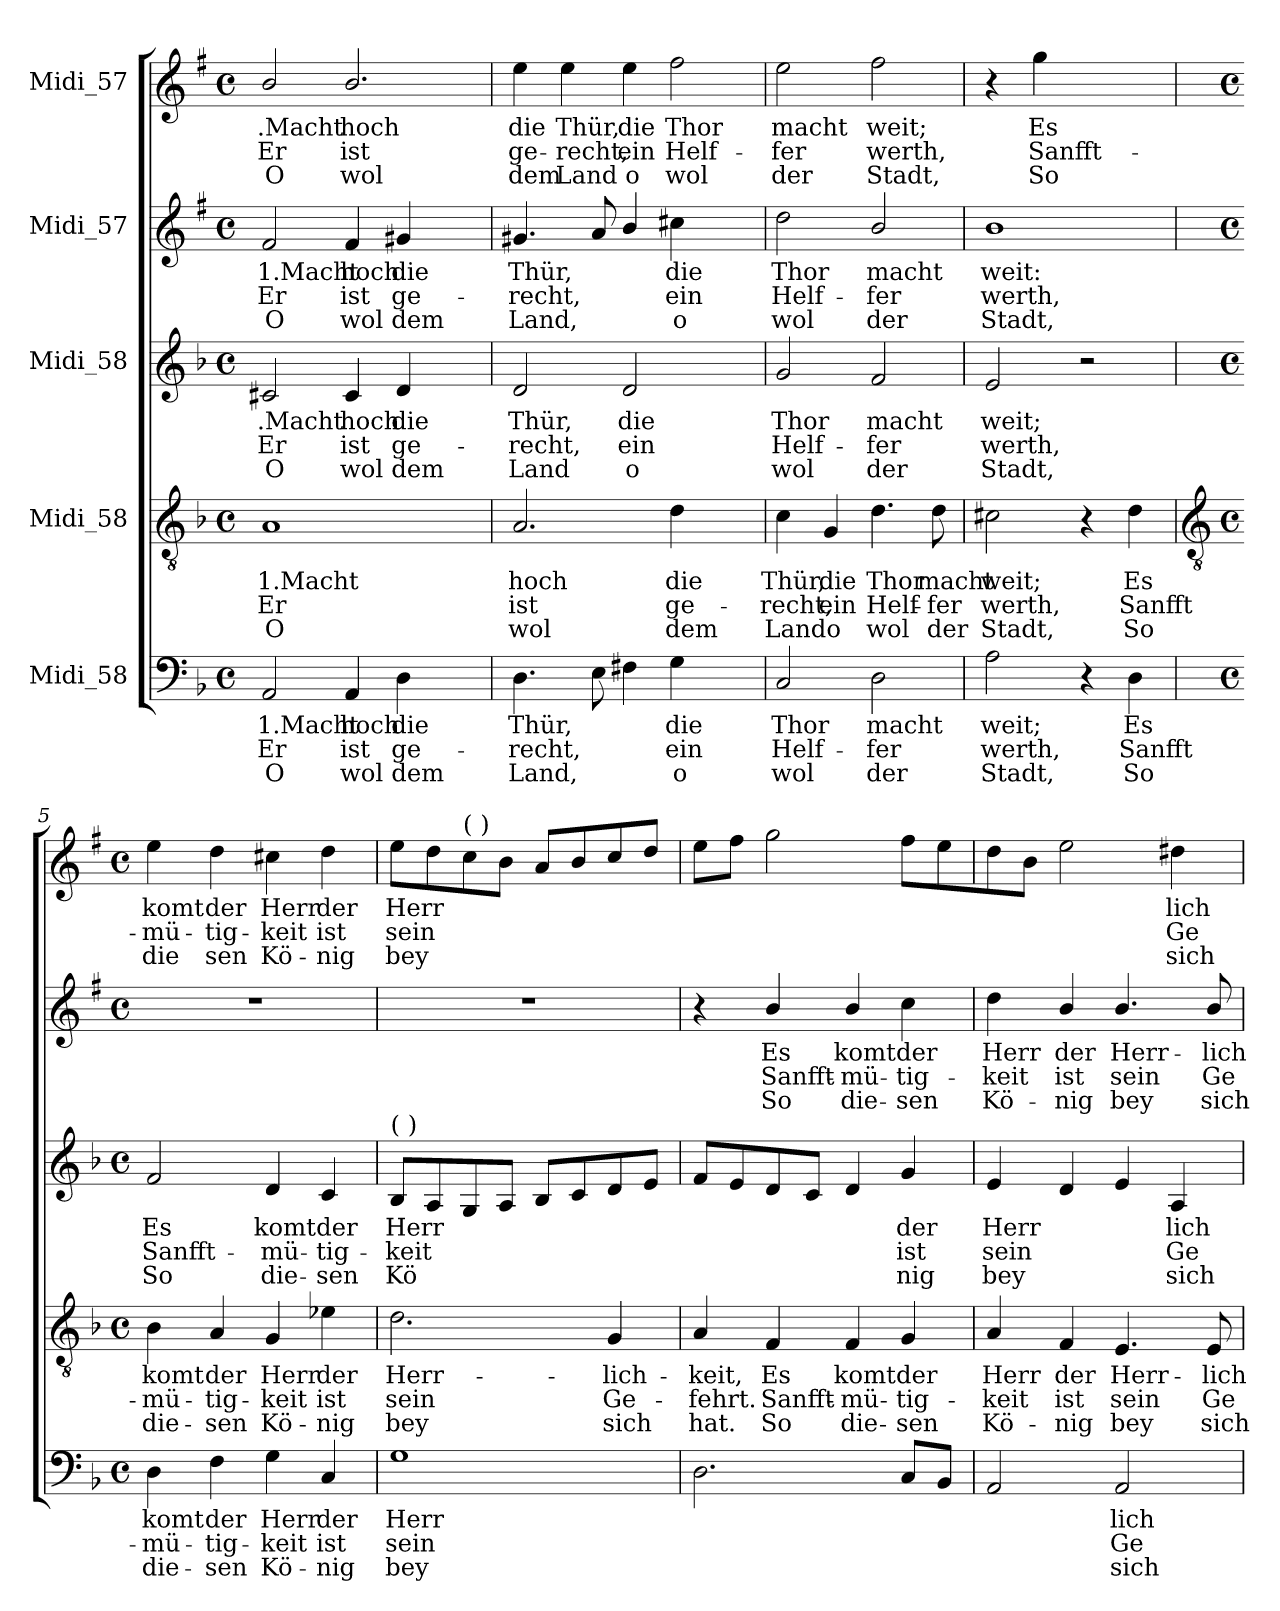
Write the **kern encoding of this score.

**kern	**text	**text	**text	**kern	**text	**text	**text	**kern	**text	**text	**text	**kern	**text	**text	**text	**kern	**text	**text	**text
*part5	*part5	*part5	*part5	*part4	*part4	*part4	*part4	*part3	*part3	*part3	*part3	*part2	*part2	*part2	*part2	*part1	*part1	*part1	*part1
*staff5	*staff5	*staff5	*staff5	*staff4	*staff4	*staff4	*staff4	*staff3	*staff3	*staff3	*staff3	*staff2	*staff2	*staff2	*staff2	*staff1	*staff1	*staff1	*staff1
*I"Midi_58	*	*	*	*I"Midi_58	*	*	*	*I"Midi_58	*	*	*	*I"Midi_57	*	*	*	*I"Midi_57	*	*	*
*clefF4	*	*	*	*clefGv2	*	*	*	*clefG2	*	*	*	*clefG2	*	*	*	*clefG2	*	*	*
*	*	*	*	*	*	*	*	*	*	*	*	*ITrd1c2	*	*	*	*ITrd1c2	*	*	*
*k[b-]	*	*	*	*k[b-]	*	*	*	*k[b-]	*	*	*	*k[b-]	*	*	*	*k[b-]	*	*	*
*F:	*	*	*	*F:	*	*	*	*F:	*	*	*	*F:	*	*	*	*F:	*	*	*
*M4/4	*	*	*	*M4/4	*	*	*	*M4/4	*	*	*	*M4/4	*	*	*	*M4/4	*	*	*
*met(c)	*	*	*	*met(c)	*	*	*	*met(c)	*	*	*	*met(c)	*	*	*	*met(c)	*	*	*
=1	=1	=1	=1	=1	=1	=1	=1	=1	=1	=1	=1	=1	=1	=1	=1	=1	=1	=1	=1
!	!LO:LY:b	!LO:LY:b	!LO:LY:b	!	!LO:LY:b	!LO:LY:b	!LO:LY:b	!	!LO:LY:b	!LO:LY:b	!LO:LY:b	!	!LO:LY:b	!LO:LY:b	!LO:LY:b	!	!LO:LY:b	!LO:LY:b	!LO:LY:b
2AA/	1.Macht	Er	O	1A	1.Macht	Er	O	2c#X/	.Macht	Er	O	2e/	1.Macht	Er	O	2a/	.Macht	Er	O
!	!LO:LY:b	!LO:LY:b	!LO:LY:b	!	!	!	!	!	!LO:LY:b	!LO:LY:b	!LO:LY:b	!	!LO:LY:b	!LO:LY:b	!LO:LY:b	!	!LO:LY:b	!LO:LY:b	!LO:LY:b
4AA/	hoch	ist	wol	.	.	.	.	4c#/	hoch	ist	wol	4e/	hoch	ist	wol	2.a/	hoch	ist	wol
!	!LO:LY:b	!LO:LY:b	!LO:LY:b	!	!	!	!	!	!LO:LY:b	!LO:LY:b	!LO:LY:b	!	!LO:LY:b	!LO:LY:b	!LO:LY:b	!	!	!	!
4D\	die	ge-	-dem	.	.	.	.	4d/	die	ge-	-dem	4f#X/	die	ge-	-dem	.	.	.	.
4ryy	.	.	.	4ryy	.	.	.	4ryy	.	.	.	4ryy	.	.	.	.	.	.	.
=2	=2	=2	=2	=2	=2	=2	=2	=2	=2	=2	=2	=2	=2	=2	=2	=2	=2	=2	=2
!	!LO:LY:b	!LO:LY:b	!LO:LY:b	!	!LO:LY:b	!LO:LY:b	!LO:LY:b	!	!LO:LY:b	!LO:LY:b	!LO:LY:b	!	!LO:LY:b	!LO:LY:b	!LO:LY:b	!	!LO:LY:b	!LO:LY:b	!LO:LY:b
4.D\	Thür,	recht,	Land,	2.A/	hoch	ist	wol	2d/	Thür,	recht,	Land	4.f#/	Thür,	recht,	Land,	4dd\	die	ge-	-dem
!	!	!	!	!	!	!	!	!	!	!	!	!	!	!	!	!	!LO:LY:b	!LO:LY:b	!LO:LY:b
.	.	.	.	.	.	.	.	.	.	.	.	.	.	.	.	4dd\	Thür,	recht,	Land
8E\	.	.	.	.	.	.	.	.	.	.	.	8g/	.	.	.	.	.	.	.
!	!	!	!	!	!	!	!	!	!LO:LY:b	!LO:LY:b	!LO:LY:b	!	!	!	!	!	!LO:LY:b	!LO:LY:b	!LO:LY:b
4F#X\	.	.	.	.	.	.	.	2d/	die	ein	o	4a/	.	.	.	4dd\	die	ein	o
!	!LO:LY:b	!LO:LY:b	!LO:LY:b	!	!LO:LY:b	!LO:LY:b	!LO:LY:b	!	!	!	!	!	!LO:LY:b	!LO:LY:b	!LO:LY:b	!	!LO:LY:b	!LO:LY:b	!LO:LY:b
4G\	die	ein	o	4d\	die	ge-	-dem	.	.	.	.	4bn\	die	ein	o	2ee\	Thor	Helf-	-wol
4ryy	.	.	.	4ryy	.	.	.	4ryy	.	.	.	4ryy	.	.	.	.	.	.	.
=3	=3	=3	=3	=3	=3	=3	=3	=3	=3	=3	=3	=3	=3	=3	=3	=3	=3	=3	=3
!	!LO:LY:b	!LO:LY:b	!LO:LY:b	!	!LO:LY:b	!LO:LY:b	!LO:LY:b	!	!LO:LY:b	!LO:LY:b	!LO:LY:b	!	!LO:LY:b	!LO:LY:b	!LO:LY:b	!	!LO:LY:b	!LO:LY:b	!LO:LY:b
2C/	Thor	Helf-	-wol	4c\	Thür,	recht,	Land	2g/	Thor	Helf-	-wol	2cc\	Thor	Helf-	-wol	2dd\	macht	fer	der
!	!	!	!	!	!LO:LY:b	!LO:LY:b	!LO:LY:b	!	!	!	!	!	!	!	!	!	!	!	!
.	.	.	.	4G/	die	ein	o	.	.	.	.	.	.	.	.	.	.	.	.
!	!LO:LY:b	!LO:LY:b	!LO:LY:b	!	!LO:LY:b	!LO:LY:b	!LO:LY:b	!	!LO:LY:b	!LO:LY:b	!LO:LY:b	!	!LO:LY:b	!LO:LY:b	!LO:LY:b	!	!LO:LY:b	!LO:LY:b	!LO:LY:b
2D\	macht	fer	der	4.d\	Thor	Helf-	-wol	2f/	macht	fer	der	2a/	macht	fer	der	2ee\	weit;	werth,	Stadt,
!	!	!	!	!	!LO:LY:b	!LO:LY:b	!LO:LY:b	!	!	!	!	!	!	!	!	!	!	!	!
.	.	.	.	8d\	macht	fer	der	.	.	.	.	.	.	.	.	.	.	.	.
=4	=4	=4	=4	=4	=4	=4	=4	=4	=4	=4	=4	=4	=4	=4	=4	=4	=4	=4	=4
!	!LO:LY:b	!LO:LY:b	!LO:LY:b	!	!LO:LY:b	!LO:LY:b	!LO:LY:b	!	!LO:LY:b	!LO:LY:b	!LO:LY:b	!	!LO:LY:b	!LO:LY:b	!LO:LY:b	!	!	!	!
2A\	weit;	werth,	Stadt,	2c#X\	weit;	werth,	Stadt,	2e/	weit;	werth,	Stadt,	1a	weit:	werth,	Stadt,	4r	.	.	.
!	!	!	!	!	!	!	!	!	!	!	!	!	!	!	!	!	!LO:LY:b	!LO:LY:b	!LO:LY:b
.	.	.	.	.	.	.	.	.	.	.	.	.	.	.	.	4ff\	Es	Sanfft-	-So
4r	.	.	.	4r	.	.	.	2r	.	.	.	.	.	.	.	2ryy	.	.	.
!	!LO:LY:b	!LO:LY:b	!LO:LY:b	!	!LO:LY:b	!LO:LY:b	!LO:LY:b	!	!	!	!	!	!	!	!	!	!	!	!
4D\	Es	Sanfft-	-So	4d\	Es	Sanfft-	-So	.	.	.	.	.	.	.	.	.	.	.	.
!!LO:LB:g=z
=5	=5	=5	=5	=5	=5	=5	=5	=5	=5	=5	=5	=5	=5	=5	=5	=5	=5	=5	=5
*	*	*	*	*clefGv2	*	*	*	*	*	*	*	*	*	*	*	*	*	*	*
*M4/4	*	*	*	*M4/4	*	*	*	*M4/4	*	*	*	*M4/4	*	*	*	*M4/4	*	*	*
*met(c)	*	*	*	*met(c)	*	*	*	*met(c)	*	*	*	*met(c)	*	*	*	*met(c)	*	*	*
!	!LO:LY:b	!LO:LY:b	!LO:LY:b	!	!LO:LY:b	!LO:LY:b	!LO:LY:b	!	!LO:LY:b	!LO:LY:b	!LO:LY:b	!	!	!	!	!	!LO:LY:b	!LO:LY:b	!LO:LY:b
*	*	*	*	*^	*	*	*	*	*	*	*	*	*	*	*	*	*	*	*
4D\	komt	mü-	-die-	4B-\	4B-\yy	komt	mü-	-die-	2f/	Es	Sanfft-	-So	1r	.	.	.	4dd\	komt	mü-	-die
!	!LO:LY:b	!LO:LY:b	!LO:LY:b	!	!	!LO:LY:b	!LO:LY:b	!LO:LY:b	!	!	!	!	!	!	!	!	!	!LO:LY:b	!LO:LY:b	!LO:LY:b
4F\	-der	tig-	-sen	4A/	4A/yy	-der	tig-	-sen	.	.	.	.	.	.	.	.	4cc\	der	tig-	-sen
!	!LO:LY:b	!LO:LY:b	!LO:LY:b	!	!	!LO:LY:b	!LO:LY:b	!LO:LY:b	!	!LO:LY:b	!LO:LY:b	!LO:LY:b	!	!	!	!	!	!LO:LY:b	!LO:LY:b	!LO:LY:b
4G\	Herr	keit	Kö-	4G/	4G/yy	Herr	keit	Kö-	4d/	komt	mü-	-die-	.	.	.	.	4bn\	Herr	keit	Kö-
!	!LO:LY:b	!LO:LY:b	!LO:LY:b	!	!	!LO:LY:b	!LO:LY:b	!LO:LY:b	!	!LO:LY:b	!LO:LY:b	!LO:LY:b	!	!	!	!	!	!LO:LY:b	!LO:LY:b	!LO:LY:b
4C/	-der	ist	nig	4e-X\	4e-X\yy	-der	ist	nig	4c/	-der	tig-	-sen	.	.	.	.	4cc\	-der	ist	nig
=6	=6	=6	=6	=6	=6	=6	=6	=6	=6	=6	=6	=6	=6	=6	=6	=6	=6	=6	=6	=6
!	!	!	!	!	!	!	!	!	!LO:TX:a:t=(  )	!	!	!	!	!	!	!	!	!	!	!
!	!LO:LY:b	!LO:LY:b	!LO:LY:b	!	!	!LO:LY:b	!LO:LY:b	!LO:LY:b	!	!LO:LY:b	!LO:LY:b	!LO:LY:b	!	!	!	!	!	!LO:LY:b	!LO:LY:b	!LO:LY:b
1G	Herr	sein	bey	2.d\	2.d\yy	Herr-	-sein	bey	8B-/L	Herr	keit	Kö	1r	.	.	.	8dd\L	Herr	sein	bey
.	.	.	.	.	.	.	.	.	8A/	.	.	.	.	.	.	.	8cc\	.	.	.
!	!	!	!	!	!	!	!	!	!	!	!	!	!	!	!	!	!LO:TX:a:t=(  )	!	!	!
.	.	.	.	.	.	.	.	.	8G/	.	.	.	.	.	.	.	8b-\	.	.	.
.	.	.	.	.	.	.	.	.	8A/J	.	.	.	.	.	.	.	8a\J	.	.	.
.	.	.	.	.	.	.	.	.	8B-/L	.	.	.	.	.	.	.	8g/L	.	.	.
.	.	.	.	.	.	.	.	.	8c/	.	.	.	.	.	.	.	8a/	.	.	.
!	!	!	!	!	!	!LO:LY:b	!LO:LY:b	!LO:LY:b	!	!	!	!	!	!	!	!	!	!	!	!
.	.	.	.	4G/	4G/yy	lich-	-Ge-	-sich	8d/	.	.	.	.	.	.	.	8b-/	.	.	.
.	.	.	.	.	.	.	.	.	8e/J	.	.	.	.	.	.	.	8cc/J	.	.	.
=7	=7	=7	=7	=7	=7	=7	=7	=7	=7	=7	=7	=7	=7	=7	=7	=7	=7	=7	=7	=7
!	!	!	!	!	!	!LO:LY:b	!LO:LY:b	!LO:LY:b	!	!	!	!	!	!	!	!	!	!	!	!
2.D\	.	.	.	4A/	4A/yy	keit,	fehrt.	hat.	8f/L	.	.	.	4r	.	.	.	8dd\L	.	.	.
.	.	.	.	.	.	.	.	.	8e/	.	.	.	.	.	.	.	8ee\J	.	.	.
!	!	!	!	!	!	!LO:LY:b	!LO:LY:b	!LO:LY:b	!	!	!	!	!	!LO:LY:b	!LO:LY:b	!LO:LY:b	!	!	!	!
.	.	.	.	4F/	4F/yy	Es	Sanfft-	-So	8d/	.	.	.	4a/	Es	Sanfft-	-So	2ff\	.	.	.
.	.	.	.	.	.	.	.	.	8c/J	.	.	.	.	.	.	.	.	.	.	.
!	!	!	!	!	!	!LO:LY:b	!LO:LY:b	!LO:LY:b	!	!	!	!	!	!LO:LY:b	!LO:LY:b	!LO:LY:b	!	!	!	!
.	.	.	.	4F/	4F/yy	komt	mü-	-die-	4d/	.	.	.	4a/	komt	mü-	-die-	.	.	.	.
!	!	!	!	!	!	!LO:LY:b	!LO:LY:b	!LO:LY:b	!	!LO:LY:b	!LO:LY:b	!LO:LY:b	!	!LO:LY:b	!LO:LY:b	!LO:LY:b	!	!	!	!
8C/L	.	.	.	4G/	4G/yy	-der	tig-	-sen	4g/	der	ist	nig	4b-\	-der	tig-	-sen	8ee\L	.	.	.
8BB-/J	.	.	.	.	.	.	.	.	.	.	.	.	.	.	.	.	8dd\	.	.	.
=8	=8	=8	=8	=8	=8	=8	=8	=8	=8	=8	=8	=8	=8	=8	=8	=8	=8	=8	=8	=8
!	!	!	!	!	!	!LO:LY:b	!LO:LY:b	!LO:LY:b	!	!LO:LY:b	!LO:LY:b	!LO:LY:b	!	!LO:LY:b	!LO:LY:b	!LO:LY:b	!	!	!	!
2AA/	.	.	.	4A/	4A/yy	Herr	keit	Kö-	4e/	Herr	sein	bey	4cc\	Herr	keit	Kö-	8cc\	.	.	.
.	.	.	.	.	.	.	.	.	.	.	.	.	.	.	.	.	8a\J	.	.	.
!	!	!	!	!	!	!LO:LY:b	!LO:LY:b	!LO:LY:b	!	!	!	!	!	!LO:LY:b	!LO:LY:b	!LO:LY:b	!	!	!	!
.	.	.	.	4F/	4F/yy	-der	ist	nig	4d/	.	.	.	4a/	-der	ist	nig	2dd\	.	.	.
!	!LO:LY:b	!LO:LY:b	!LO:LY:b	!	!	!LO:LY:b	!LO:LY:b	!LO:LY:b	!	!	!	!	!	!LO:LY:b	!LO:LY:b	!LO:LY:b	!	!	!	!
2AA/	lich-	-Ge-	-sich	4.E/	4.E/yy	Herr-	-sein	bey	4e/	.	.	.	4.a/	Herr-	-sein	bey	.	.	.	.
!	!	!	!	!	!	!	!	!	!	!LO:LY:b	!LO:LY:b	!LO:LY:b	!	!	!	!	!	!LO:LY:b	!LO:LY:b	!LO:LY:b
.	.	.	.	.	.	.	.	.	4A/	lich-	-Ge-	-sich	.	.	.	.	4cc#X\	lich-	-Ge-	-sich
!	!	!	!	!	!	!LO:LY:b	!LO:LY:b	!LO:LY:b	!	!	!	!	!	!LO:LY:b	!LO:LY:b	!LO:LY:b	!	!	!	!
.	.	.	.	8E/	8E/yy	lich-	-Ge-	-sich	.	.	.	.	8a/	lich-	-Ge-	-sich	.	.	.	.
*	*	*	*	*v	*v	*	*	*	*	*	*	*	*	*	*	*	*	*	*	*
=	=	=	=	=	=	=	=	=	=	=	=	=	=	=	=	=	=	=	=
*-	*-	*-	*-	*-	*-	*-	*-	*-	*-	*-	*-	*-	*-	*-	*-	*-	*-	*-	*-
